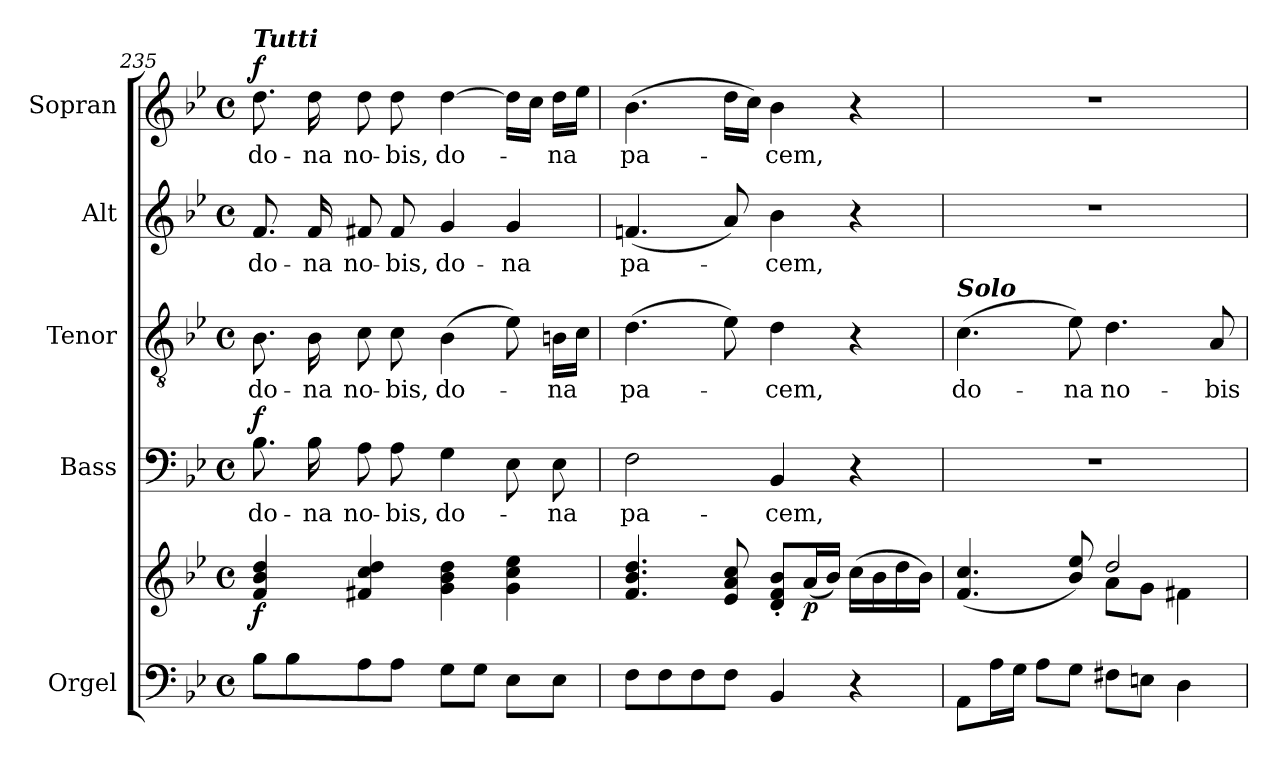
**kern	**kern	**dynam	**kern	**text	**dynam	**kern	**text	**kern	**text	**kern	**text	**dynam
*part5	*part5	*part5	*part4	*part4	*part4	*part3	*part3	*part2	*part2	*part1	*part1	*part1
*staff6	*staff5	*staff5/6	*staff4	*staff4	*staff4	*staff3	*staff3	*staff2	*staff2	*staff1	*staff1	*staff1
*I"Orgel	*	*	*I"Bass	*	*	*I"Tenor	*	*I"Alt	*	*I"Sopran	*	*
*I'Org.	*	*	*I'B.	*	*	*I'T.	*	*I'A.	*	*I'S.	*	*
*clefF4	*clefG2	*	*clefF4	*	*	*clefGv2	*	*clefG2	*	*clefG2	*	*
*k[b-e-]	*k[b-e-]	*	*k[b-e-]	*	*	*k[b-e-]	*	*k[b-e-]	*	*k[b-e-]	*	*
*B-:	*B-:	*	*B-:	*	*	*B-:	*	*B-:	*	*B-:	*	*
*M4/4	*M4/4	*	*M4/4	*	*	*M4/4	*	*M4/4	*	*M4/4	*	*
*met(c)	*met(c)	*	*met(c)	*	*	*met(c)	*	*met(c)	*	*met(c)	*	*
=235	=235	=235	=235	=235	=235	=235	=235	=235	=235	=235	=235	=235
!	!	!	!	!	!	!	!	!	!	!LO:TX:a:Bi:t=Tutti	!	!
!	!	!LO:DY:b	!	!LO:LY:b	!LO:DY:a	!	!LO:LY:b	!	!LO:LY:b	!	!LO:LY:b	!LO:DY:a
8B-\L	4f/ 4b-/ 4dd/	f	8.B-\	do-	f	8.B-\	do-	8.f/	do-	8.dd\	do-	f
8B-\	.	.	.	.	.	.	.	.	.	.	.	.
!	!	!	!	!LO:LY:b	!	!	!LO:LY:b	!	!LO:LY:b	!	!LO:LY:b	!
.	.	.	16B-\	-na	.	16B-\	-na	16f/	-na	16dd\	-na	.
!	!	!	!	!LO:LY:b	!	!	!LO:LY:b	!	!LO:LY:b	!	!LO:LY:b	!
8A\	4f#X/ 4cc/ 4dd/	.	8A\	no-	.	8c\	no-	8f#X/	no-	8dd\	no-	.
!	!	!	!	!LO:LY:b	!	!	!LO:LY:b	!	!LO:LY:b	!	!LO:LY:b	!
8A\J	.	.	8A\	-bis,	.	8c\	-bis,	8f#/	-bis,	8dd\	-bis,	.
!	!	!	!	!LO:LY:b	!	!	!LO:LY:b	!	!LO:LY:b	!	!LO:LY:b	!
8G\L	4g\ 4b-\ 4dd\	.	4G\	do-	.	(>4B-\	do-	4g/	do-	[4dd\	do-	.
8G\J	.	.	.	.	.	.	.	.	.	.	.	.
!	!	!	!	!	!	!	!	!	!LO:LY:b	!	!	!
8E-\L	4g\ 4cc\ 4ee-\	.	8E-\	.	.	8e-\)	.	4g/	-na	16dd\LL]	.	.
.	.	.	.	.	.	.	.	.	.	16cc\JJ	.	.
!	!	!	!	!LO:LY:b	!	!	!LO:LY:b	!	!	!	!LO:LY:b	!
8E-\J	.	.	8E-\	-na	.	16Bn\LL	-na	.	.	16dd\LL	-na	.
.	.	.	.	.	.	16c\JJ	.	.	.	16ee-\JJ	.	.
=236	=236	=236	=236	=236	=236	=236	=236	=236	=236	=236	=236	=236
!	!	!	!	!LO:LY:b	!	!	!LO:LY:b	!	!LO:LY:b	!	!LO:LY:b	!
8F\L	4.f/ 4.b-/ 4.dd/	.	2F\	pa-	.	(>4.d\	pa-	(<4.fn/	pa-	(>4.b-\	pa-	.
8F\	.	.	.	.	.	.	.	.	.	.	.	.
8F\	.	.	.	.	.	.	.	.	.	.	.	.
8F\J	8e-/ 8a/ 8cc/	.	.	.	.	8e-\)	.	8a/)	.	16dd\LL	.	.
.	.	.	.	.	.	.	.	.	.	16cc\JJ)	.	.
!	!	!	!	!LO:LY:b	!	!	!LO:LY:b	!	!LO:LY:b	!	!LO:LY:b	!
4BB-/	8d/'< 8f/'< 8b-/'<L	.	4BB-/	-cem,	.	4d\	-cem,	4b-\	-cem,	4b-\	-cem,	.
!	!	!LO:DY:b	!	!	!	!	!	!	!	!	!	!
.	(<16a/L	p	.	.	.	.	.	.	.	.	.	.
.	16b-/JJ)	.	.	.	.	.	.	.	.	.	.	.
4r	(>16cc\LL	.	4r	.	.	4r	.	4r	.	4r	.	.
.	16b-\	.	.	.	.	.	.	.	.	.	.	.
.	16dd\	.	.	.	.	.	.	.	.	.	.	.
.	16b-\JJ)	.	.	.	.	.	.	.	.	.	.	.
=237	=237	=237	=237	=237	=237	=237	=237	=237	=237	=237	=237	=237
*	*^	*	*	*	*	*	*	*	*	*	*	*
!	!	!	!	!	!	!	!LO:TX:a:Bi:t=Solo	!	!	!	!	!	!
!	!	!	!	!	!	!	!	!LO:LY:b	!	!	!	!	!
8AA\L	(4.f/ 4.cc/	2ryy	.	1r	.	.	(>4.c\	do-	1r	.	1r	.	.
16A\L	.	.	.	.	.	.	.	.	.	.	.	.	.
16G\JJ	.	.	.	.	.	.	.	.	.	.	.	.	.
8A\L	.	.	.	.	.	.	.	.	.	.	.	.	.
!	!	!	!	!	!	!	!	!LO:LY:b	!	!	!	!	!
8G\J	8b-/ 8ee-/)	.	.	.	.	.	8e-\)	-na	.	.	.	.	.
!	!	!	!	!	!	!	!	!LO:LY:b	!	!	!	!	!
8F#X\L	2dd/	8a\L	.	.	.	.	4.d\	no-	.	.	.	.	.
8En\J	.	8g\J	.	.	.	.	.	.	.	.	.	.	.
4D\	.	4f#X\	.	.	.	.	.	.	.	.	.	.	.
!	!	!	!	!	!	!	!	!LO:LY:b	!	!	!	!	!
.	.	.	.	.	.	.	8A/	-bis	.	.	.	.	.
*	*v	*v	*	*	*	*	*	*	*	*	*	*	*
=	=	=	=	=	=	=	=	=	=	=	=	=
*-	*-	*-	*-	*-	*-	*-	*-	*-	*-	*-	*-	*-
